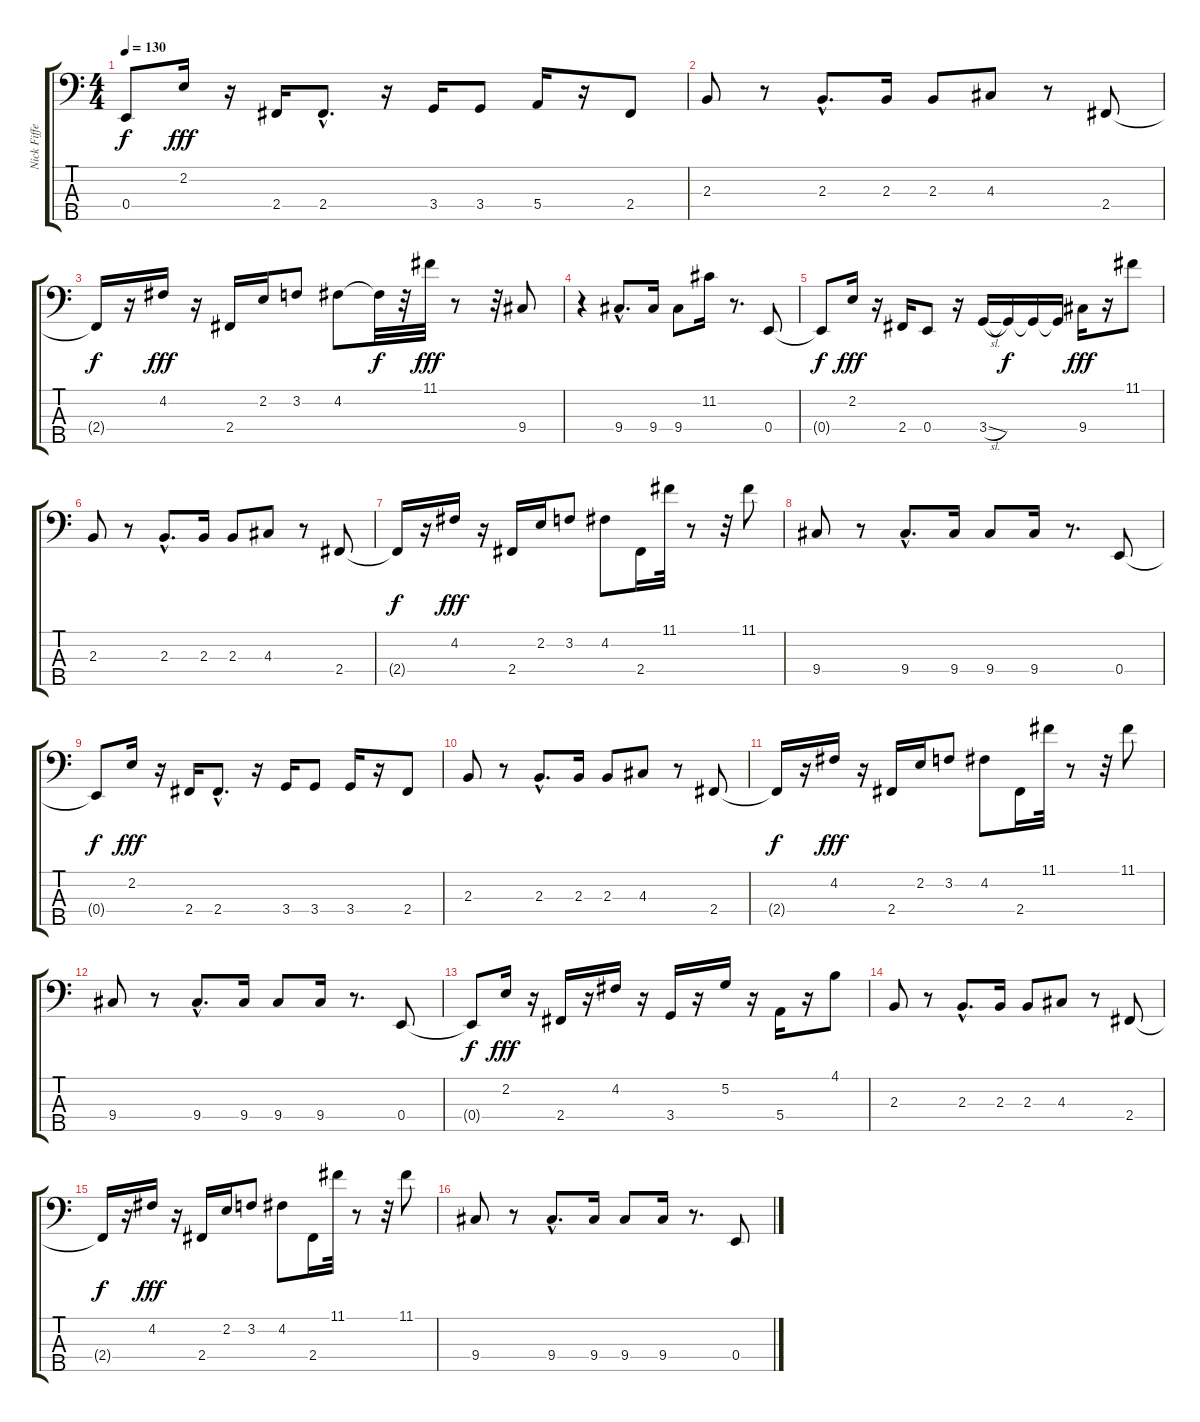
\track ("Nick Fiffe - Bass" "Nick Fiffe") {instrument electricbassfinger}
\staff {score tabs}
\tuning (G2 D2 A1 E1 B0) {hide}
\ts (4 4)
\tempo 130
\clef f4
\ks c
0.4{t}.8{dy f} 2.2.16{dy fff} r.16 2.4.16 2.4{hac}.8{d} r.16 3.4.16 3.4.8 5.4.16 r.16 2.4.8 |
2.3.8 r.8 2.3{hac}.8{d} 2.3.16 2.3.8 4.3.8 r.8 2.4.8 |
2.4{t}.16{dy f} r.16 4.2.16{dy fff} r.16 2.4.16 2.2.16 3.2.8 4.2.8 4.2{t}.32{dy f} r.32 11.1.32{dy fff instrument slapbass1} r.8 r.32 9.4.8{instrument electricbassfinger} |
r.4 9.4{hac}.8{d} 9.4.16 9.4.8 11.2.16 r.8{d} 0.4.8 |
0.4{t}.8{dy f} 2.2.16{dy fff} r.16 2.4.16 0.4.8 r.16 3.4{sl}.16 3.4{t}.16{dy f} 3.4{t}.16 3.4{t}.16 9.4.16{dy fff} r.16 11.1.8{instrument slapbass1} |
2.3.8{instrument electricbassfinger} r.8 2.3{hac}.8{d} 2.3.16 2.3.8 4.3.8 r.8 2.4.8 |
2.4{t}.16{dy f} r.16 4.2.16{dy fff} r.16 2.4.16 2.2.16 3.2.8 4.2.8 2.4.16 11.1.32{instrument slapbass1} r.8 r.32 11.1.8 |
9.4.8{instrument electricbassfinger} r.8 9.4{hac}.8{d} 9.4.16 9.4.8 9.4.16 r.8{d} 0.4.8 |
0.4{t}.8{dy f} 2.2.16{dy fff} r.16 2.4.16 2.4{hac}.8{d} r.16 3.4.16 3.4.8 3.4.16 r.16 2.4.8 |
2.3.8 r.8 2.3{hac}.8{d} 2.3.16 2.3.8 4.3.8 r.8 2.4.8 |
2.4{t}.16{dy f} r.16 4.2.16{dy fff} r.16 2.4.16 2.2.16 3.2.8 4.2.8 2.4.16 11.1.32{instrument slapbass1} r.8 r.32 11.1.8 |
9.4.8{instrument electricbassfinger} r.8 9.4{hac}.8{d} 9.4.16 9.4.8 9.4.16 r.8{d} 0.4.8 |
0.4{t}.8{dy f} 2.2.16{dy fff} r.16 2.4.16 r.16 4.2.16 r.16 3.4.16 r.16 5.2.16 r.16 5.4.16 r.16 4.1.8 |
2.3.8{instrument electricbassfinger} r.8 2.3{hac}.8{d} 2.3.16 2.3.8 4.3.8 r.8 2.4.8 |
2.4{t}.16{dy f} r.16 4.2.16{dy fff} r.16 2.4.16 2.2.16 3.2.8 4.2.8 2.4.16 11.1.32{instrument slapbass1} r.8 r.32 11.1.8 |
9.4.8{instrument electricbassfinger} r.8 9.4{hac}.8{d} 9.4.16 9.4.8 9.4.16 r.8{d} 0.4.8
